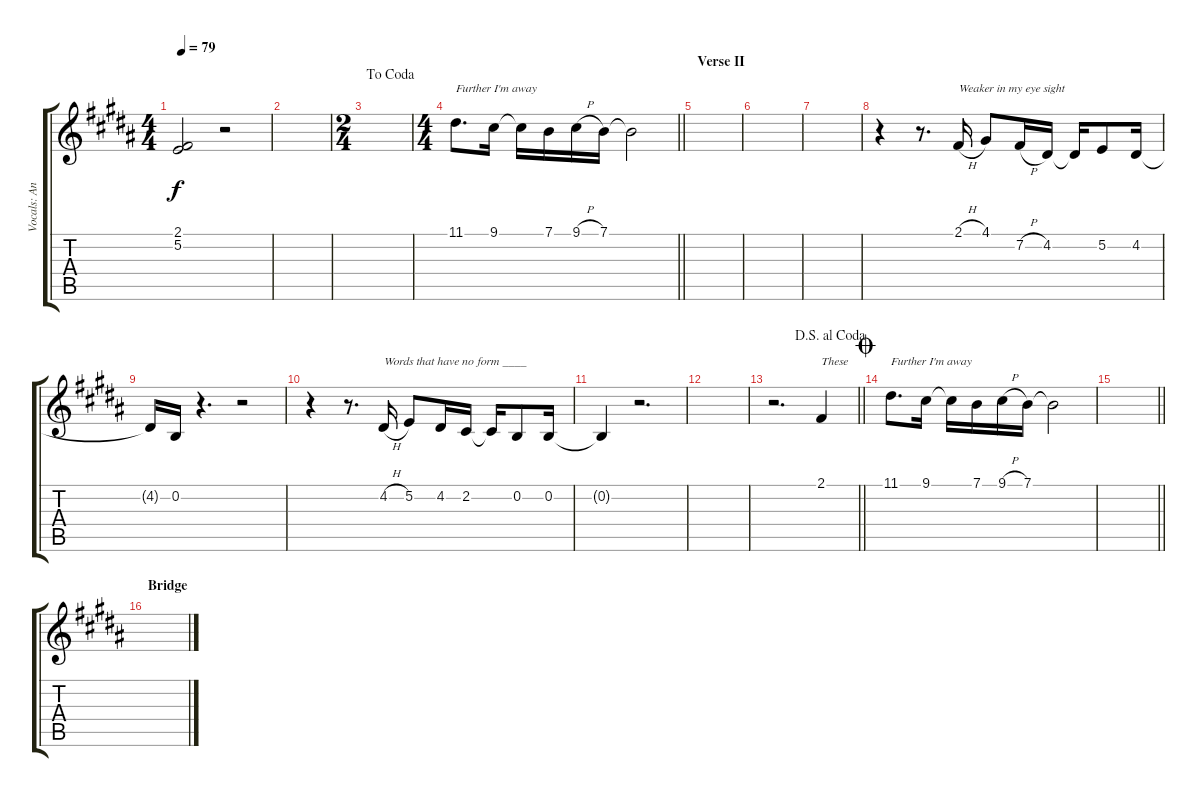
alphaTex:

\track ("Vocals: Ann" "Vocals: An") {instrument synthvoice}
\staff {score tabs}
\tuning (E4 B3 G3 D3 A2 E2) {hide}
\ts (4 4)
\tempo 79
\clef g2
\ks b
(2.1{t} 5.2{t}).2{dy f} r.2 |
|
\ts (2 4)
\jump dacoda
|
\ts (4 4)
\barLineRight lightlight
11.1.8{d txt "Further I'm away"} 9.1.16 9.1{t}.16 7.1.16 9.1{h}.16 7.1.16 7.1{t}.2 |
\section ("" "Verse II")
|
|
|
r.4 r.8{d} 2.1{h}.16{txt "Weaker in my eye sight"} 4.1.8 7.2{h}.16 4.2.16 4.2{t}.16 5.2.8 4.2.16 |
4.2{t}.16 0.2.16 r.4{d} r.2 |
r.4 r.8{d} 4.2{h}.16{txt "Words that have no form ____"} 5.2.8 4.2.16 2.2.16 2.2{t}.16 0.2.8 0.2.16 |
0.2{t}.4 r.2{d} |
|
\jump dalsegnoalcoda
\barLineRight lightlight
r.2{d} 2.1.4{txt "These"} |
\jump coda
11.1.8{d txt "Further I'm away"} 9.1.16 9.1{t}.16 7.1.16 9.1{h}.16 7.1.16 7.1{t}.2 |
\barLineRight lightlight
|
\section ("" "Bridge")
